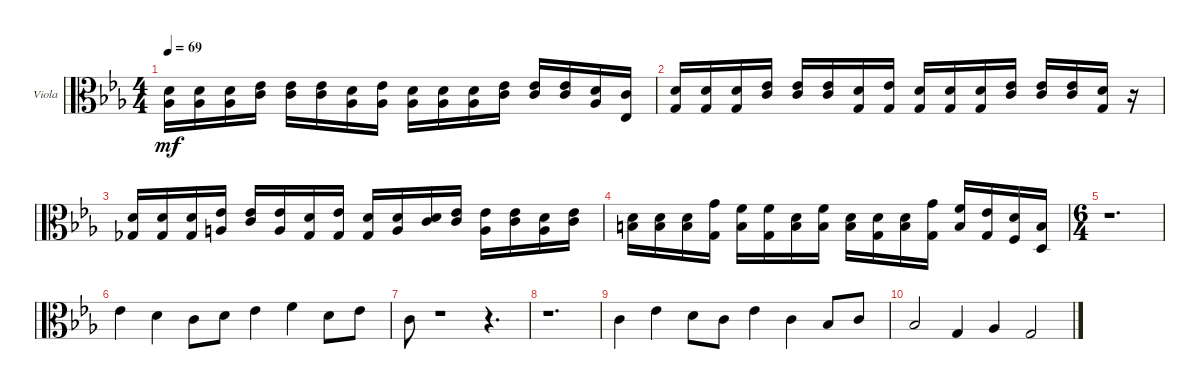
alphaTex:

\defaultSystemsLayout 4
\bracketExtendMode groupsimilarinstruments
\firstSystemTrackNameOrientation horizontal
\otherSystemsTrackNameOrientation horizontal
\track ("Viola" "Viola") {instrument viola}
\staff {score}
\tuning (A4 D4 G3 C3)
\ts (4 4)
\tempo 69
\clef c3
\ks cminor
(7.3 8.4).16{dy mf} (7.3 8.4).16 (7.3 8.4).16 (8.3 12.4).16 (8.3 12.4).16 (8.3 12.4).16 (7.3 8.4).16 (8.3 8.4).16 (7.3 8.4).16 (7.3 8.4).16 (7.3 8.4).16 (8.3 12.4).16 (8.3 12.4).16 (8.3 12.4).16 (7.3 8.4).16 (3.4 5.3).16 |
(7.3 7.4).16 (7.3 7.4).16 (7.3 7.4).16 (8.3 12.4).16 (8.3 12.4).16 (8.3 12.4).16 (7.3 7.4).16 (8.3 7.4).16 (7.3 7.4).16 (7.3 7.4).16 (7.3 7.4).16 (8.3 12.4).16 (8.3 12.4).16 (8.3 12.4).16 (7.3 7.4).16 r.16 |
(7.3 6.4).16 (7.3 6.4).16 (7.3 6.4).16 (8.3 9.4).16 (8.3 12.4).16 (8.3 9.4).16 (7.3 6.4).16 (8.3 6.4).16 (7.3 6.4).16 (7.3 9.4).16 (7.3 12.4).16 (8.3 12.4).16 (8.3 9.4).16 (8.3 12.4).16 (7.3 9.4).16 (12.4 8.3).16 |
(7.3 11.4).16 (7.3 11.4).16 (7.3 11.4).16 (7.4 12.3).16 (10.3 11.4).16 (10.3 7.4).16 (7.3 11.4).16 (10.3 11.4).16 (7.3 11.4).16 (7.3 7.4).16 (7.3 11.4).16 (12.3 7.4).16 (10.3 11.4).16 (8.3 7.4).16 (7.3 5.4).16 (2.4 4.3).16 |
\ts (6 4)
r.1{d} |
1.2.4 0.2.4 5.3.8 0.2.8 1.2.4 3.2.4 0.2.8 1.2.8 |
5.3.8 r.1 r.4{d} |
r.1{d} |
5.3.4 8.3.4 7.3.8 5.3.8 8.3.4 5.3.4 3.3.8 5.3.8 |
3.3.2 0.3.4 1.3.4 0.3.2
